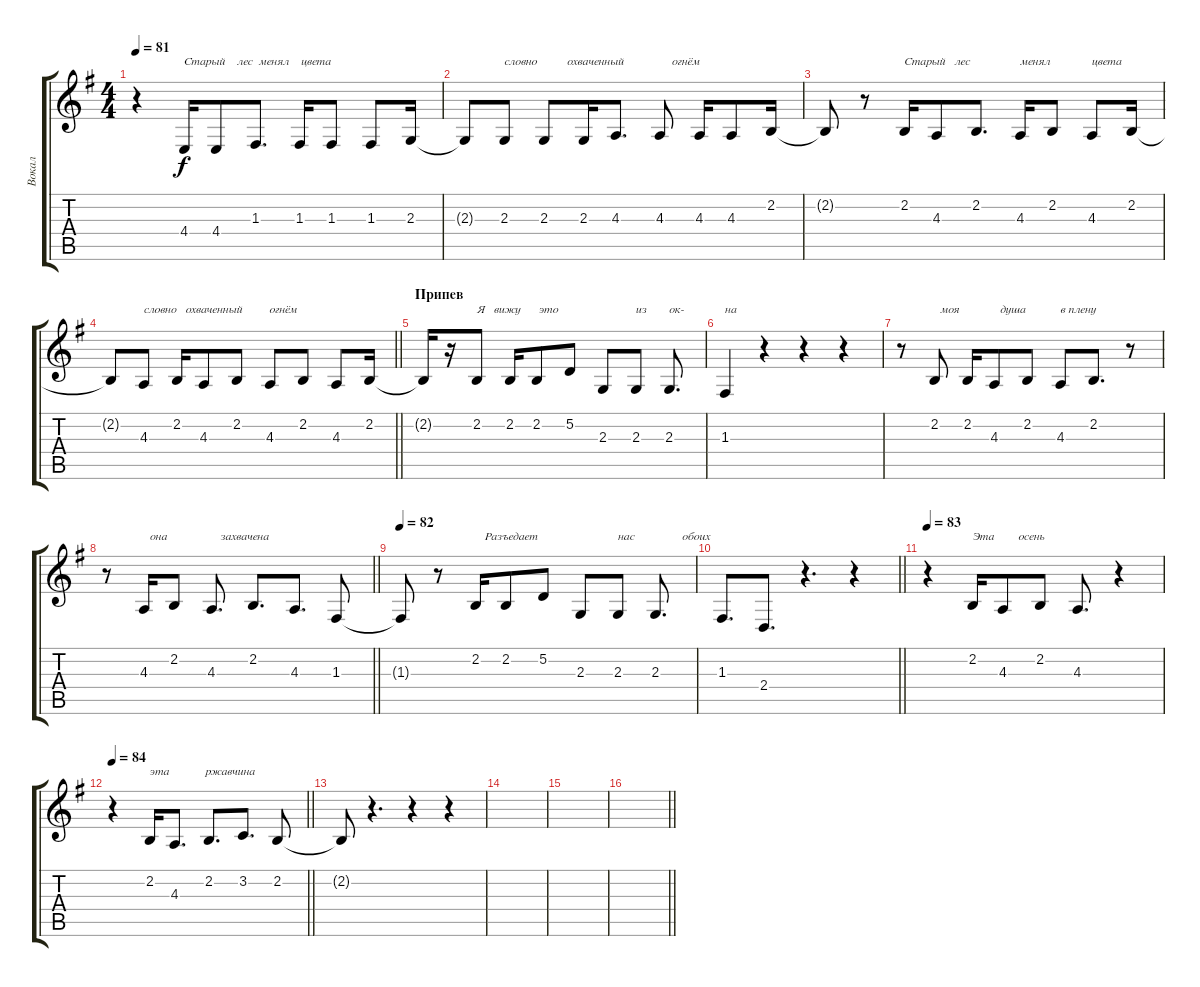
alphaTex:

\track ("Вокал" "Вокал") {instrument tenorsax}
\staff {score tabs}
\tuning (D4 A3 F3 C3 G2 D2) {hide}
\ts (4 4)
\tempo 81
\clef g2
\ks eminor
r.4{dy f} 4.4.16{txt "Старый    лес  менял    цвета"} 4.4.8 1.3.8{d} 1.3.16 1.3.8 1.3.8 2.3.16 |
2.3{t}.8 2.3.8{txt "словно          охваченный                огнём"} 2.3.8 2.3.16 4.3.8{d} 4.3.8 4.3.16 4.3.8 2.2.16 |
2.2{t}.8 r.8 2.2.16{txt "Старый   лес"} 4.3.8 2.2.8{d} 4.3.16{txt "менял"} 2.2.8 4.3.8{txt "цвета"} 2.2.16 |
\barLineRight lightlight
2.2{t}.8 4.3.8{txt "словно   охваченный         огнём"} 2.2.16 4.3.8 2.2.8 4.3.8 2.2.8 4.3.8 2.2.16 |
\section ("" "Припев")
2.2{t}.16 r.16 2.2.8{txt "Я   вижу      это "} 2.2.16 2.2.8 5.2.8 2.3.8 2.3.8{txt "из"} 2.3.8{d txt "ок-"} |
1.3.4{txt "на"} r.4 r.4 r.4 |
r.8 2.2.8{txt "  моя"} 2.2.16 4.3.8{txt "  душа"} 2.2.8 4.3.8{txt "в плену"} 2.2.8{d} r.8 |
\barLineRight lightlight
r.8 4.3.16{txt "  она"} 2.2.8 4.3.8{d txt "   захвачена"} 2.2.8{d} 4.3.8{d} 1.3.8 |
\tempo 82
1.3{t}.8 r.8 2.2.16{txt "   Разъедает"} 2.2.8 5.2.8 2.3.8 2.3.8{txt "нас"} 2.3.8{d txt "         обоих"} |
\barLineRight lightlight
1.3.8{d} 2.4.8{d} r.4{d} r.4 |
\tempo 83
r.4 2.2.16{txt "Эта        осень"} 4.3.8 2.2.8 4.3.8{d} r.4 |
\tempo 84
\barLineRight lightlight
r.4 2.2.16{txt "эта            ржавчина"} 4.3.8{d} 2.2.8{d} 3.2.8{d} 2.2.8 |
2.2{t}.8 r.4{d} r.4 r.4 |
|
|
\barLineRight lightlight
